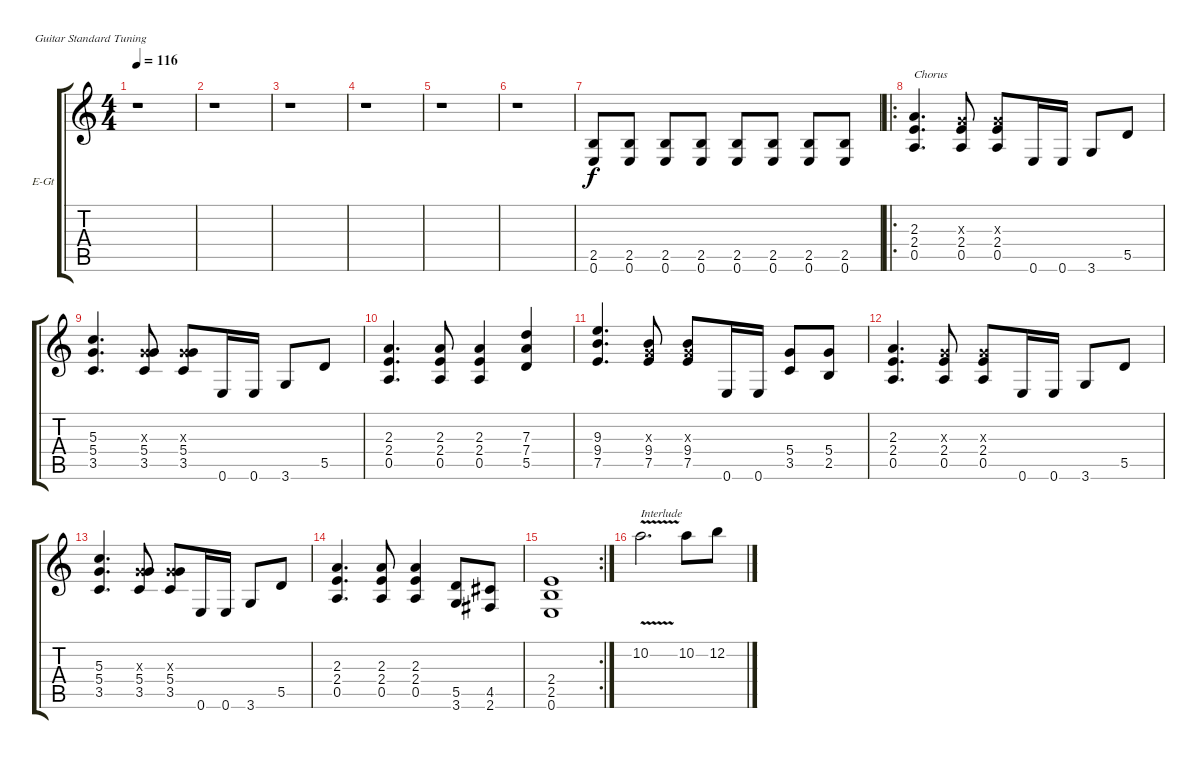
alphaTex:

\bracketExtendMode groupsimilarinstruments
\firstSystemTrackNameOrientation horizontal
\otherSystemsTrackNameOrientation horizontal
\track ("Gtr. 3" "E-Gt") {instrument overdrivenguitar}
\staff {score tabs}
\tuning (E4 B3 G3 D3 A2 E2)
\ts (4 4)
\tempo 116
\clef g2
\ks c
r.1{dy f} |
r.1 |
r.1 |
r.1 |
r.1 |
r.1 |
(2.5 0.6).8 (2.5 0.6).8 (2.5 0.6).8 (2.5 0.6).8 (2.5 0.6).8 (2.5 0.6).8 (2.5 0.6).8 (2.5 0.6).8 |
\ro
(2.3 2.4 0.5).4{d txt "Chorus"} (0.3{x} 2.4 0.5).8 (0.3{x} 2.4 0.5).8 0.6.16 0.6.16 3.6.8 5.5.8 |
(5.3 5.4 3.5).4{d} (0.3{x} 5.4 3.5).8 (0.3{x} 5.4 3.5).8 0.6.16 0.6.16 3.6.8 5.5.8 |
(2.3 2.4 0.5).4{d} (2.3 2.4 0.5).8 (2.3 2.4 0.5).4 (7.3 7.4 5.5).4 |
(9.3 9.4 7.5).4{d} (0.3{x} 9.4 7.5).8 (0.3{x} 9.4 7.5).8 0.6.16 0.6.16 (5.4 3.5).8 (5.4 2.5).8 |
(2.3 2.4 0.5).4{d} (0.3{x} 2.4 0.5).8 (0.3{x} 2.4 0.5).8 0.6.16 0.6.16 3.6.8 5.5.8 |
(5.3 5.4 3.5).4{d} (0.3{x} 5.4 3.5).8 (0.3{x} 5.4 3.5).8 0.6.16 0.6.16 3.6.8 5.5.8 |
(2.3 2.4 0.5).4{d} (2.3 2.4 0.5).8 (2.3 2.4 0.5).4 (5.5 3.6).8 (4.5 2.6).8 |
\rc 2
(2.4 2.5 0.6).1 |
10.2{v}.2{d txt "Interlude"} 10.2.8 12.2.8
